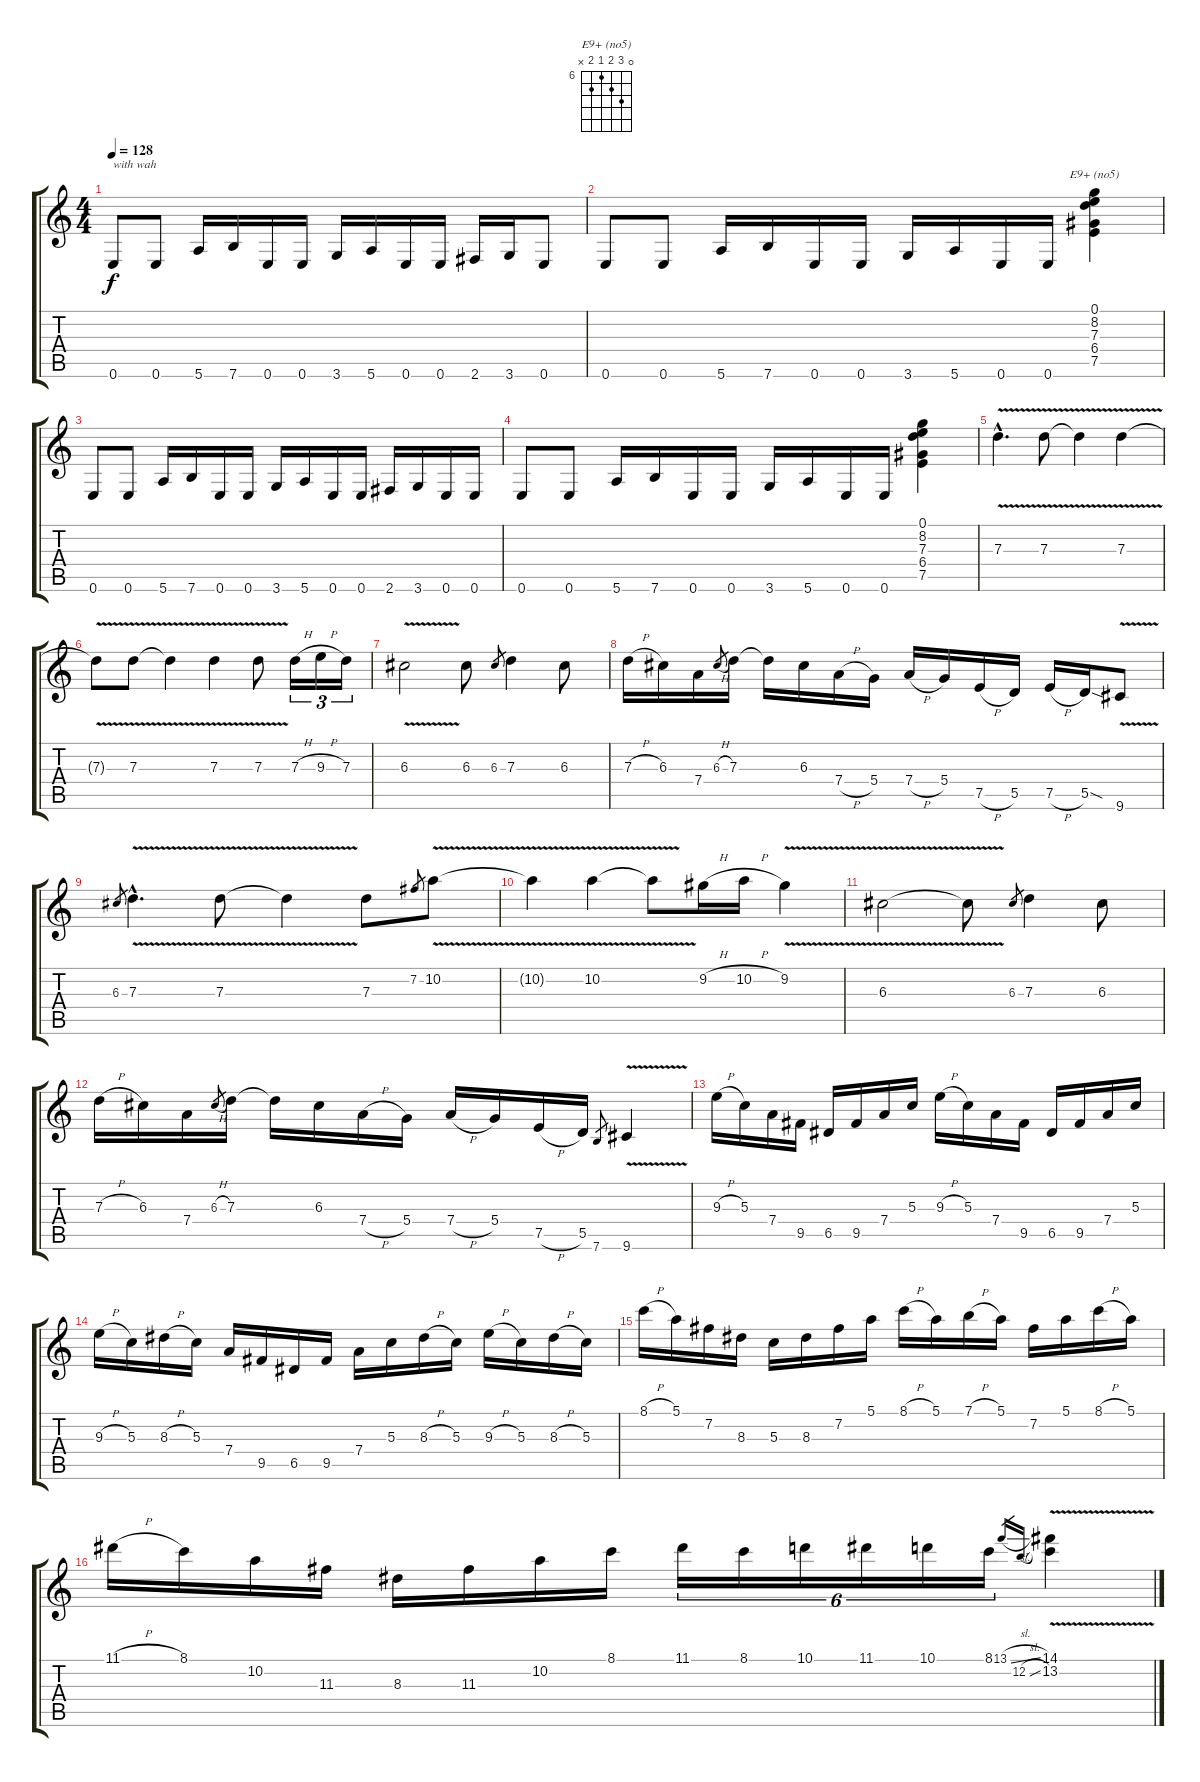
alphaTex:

\track "" {instrument distortionguitar}
\staff {score tabs}
\tuning (E4 B3 G3 D3 A2 E2) {hide}
\chord ("E9+ (no5)" 0 8 7 6 7 x) {firstfret 6}
\ts (4 4)
\tempo 128
\clef g2
\ks c
0.6.8{txt "with wah" dy f instrument distortionguitar} 0.6.8 5.6.16 7.6.16 0.6.16 0.6.16 3.6.16 5.6.16 0.6.16 0.6.16 2.6.16 3.6.16 0.6.8 |
0.6.8 0.6.8 5.6.16 7.6.16 0.6.16 0.6.16 3.6.16 5.6.16 0.6.16 0.6.16 (0.1 8.2 7.3 6.4 7.5).4{ch "E9+ (no5)"} |
0.6.8 0.6.8 5.6.16 7.6.16 0.6.16 0.6.16 3.6.16 5.6.16 0.6.16 0.6.16 2.6.16 3.6.16 0.6.16 0.6.16 |
0.6.8 0.6.8 5.6.16 7.6.16 0.6.16 0.6.16 3.6.16 5.6.16 0.6.16 0.6.16 (0.1 8.2 7.3 6.4 7.5).4 |
7.3{v hac}.4{d volume 16 balance 8} 7.3{v}.8 7.3{t}.4 7.3{v}.4 |
7.3{t}.8 7.3{v}.8 7.3{t}.4 7.3{v}.4 7.3{v}.8 7.3{h}.16{tu (3 2)} 9.3{h}.16{tu (3 2)} 7.3.16{tu (3 2)} |
6.3{v}.2 6.3.8 6.3.8{gr} 7.3.4 6.3.8 |
7.3{h}.16 6.3.16 7.4.16 6.3{h}.8{gr} 7.3.16 7.3{t}.16 6.3.16 7.4{h}.16 5.4.16 7.4{h}.16 5.4.16 7.5{h}.16 5.5.16 7.5{h}.16 5.5{sod}.16 9.6{v}.8 |
6.3.8{gr} 7.3{v hac}.4{d} 7.3{v}.8 7.3{t}.4 7.3.8 7.2.8{gr} 10.2{v}.8 |
10.2{t}.4 10.2{v}.4 10.2{t}.8 9.2{h}.16 10.2{h}.16 9.2{v}.4 |
6.3{v}.2 6.3{t}.8 6.3.8{gr} 7.3.4 6.3.8 |
7.3{h}.16 6.3.16 7.4.16 6.3{h}.8{gr} 7.3.16 7.3{t}.16 6.3.16 7.4{h}.16 5.4.16 7.4{h}.16 5.4.16 7.5{h}.16 5.5.16 7.6.8{gr} 9.6{v}.4 |
9.3{h}.16 5.3.16 7.4.16 9.5.16 6.5.16 9.5.16 7.4.16 5.3.16 9.3{h}.16 5.3.16 7.4.16 9.5.16 6.5.16 9.5.16 7.4.16 5.3.16 |
9.3{h}.16 5.3.16 8.3{h}.16 5.3.16 7.4.16 9.5.16 6.5.16 9.5.16 7.4.16 5.3.16 8.3{h}.16 5.3.16 9.3{h}.16 5.3.16 8.3{h}.16 5.3.16 |
8.1{h}.16 5.1.16 7.2.16 8.3.16 5.3.16 8.3.16 7.2.16 5.1.16 8.1{h}.16 5.1.16 7.1{h}.16 5.1.16 7.2.16 5.1.16 8.1{h}.16 5.1.16 |
11.1{h}.16 8.1.16 10.2.16 11.3.16 8.3.16 11.3.16 10.2.16 8.1.16 11.1.16{tu (6 4)} 8.1.16{tu (6 4)} 10.1.16{tu (6 4)} 11.1.16{tu (6 4)} 10.1.16{tu (6 4)} 8.1.16{tu (6 4)} 13.1{sl}.16{gr} 12.2{sl}.16{gr} (14.1{v} 13.2{v}).4
